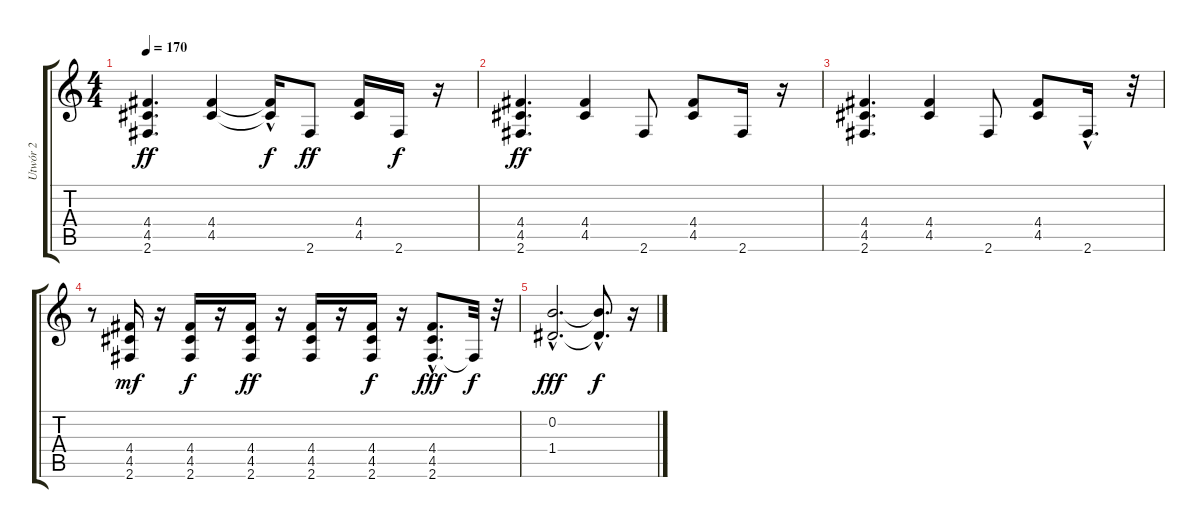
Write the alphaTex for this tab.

\track ("Utwór 2" "Utwór 2") {instrument overdrivenguitar}
\staff {score tabs}
\tuning (E4 B3 G3 D3 A2 E2) {hide}
\ts (4 4)
\tempo 170
\clef g2
\ks c
(4.4 4.5 2.6).4{d dy ff} (4.4 4.5).4 (4.4{hac t} 4.5{t}).16{dy f} 2.6.8{dy ff} (4.4 4.5).16 2.6.16{dy f} r.16 |
(4.4 4.5 2.6).4{d dy ff} (4.4 4.5).4 2.6.8 (4.4 4.5).8 2.6.16 r.16 |
(4.4 4.5 2.6).4{d} (4.4 4.5).4 2.6.8 (4.4 4.5).8 2.6{hac}.16{d} r.32 |
r.8 (4.4 4.5 2.6).16{dy mf} r.16 (4.4 4.5 2.6).16{dy f} r.16 (4.4 4.5 2.6).16{dy ff} r.16 (4.4 4.5 2.6).16 r.16 (4.4 4.5 2.6).16{dy f} r.16 (4.4{hac} 4.5{hac} 2.6{hac}).8{d dy fff} 2.6{t}.32{dy f} r.32 |
(0.2{hac} 1.4{hac}).2{d dy fff} (0.2{hac t} 1.4{hac t}).8{d dy f} r.16
